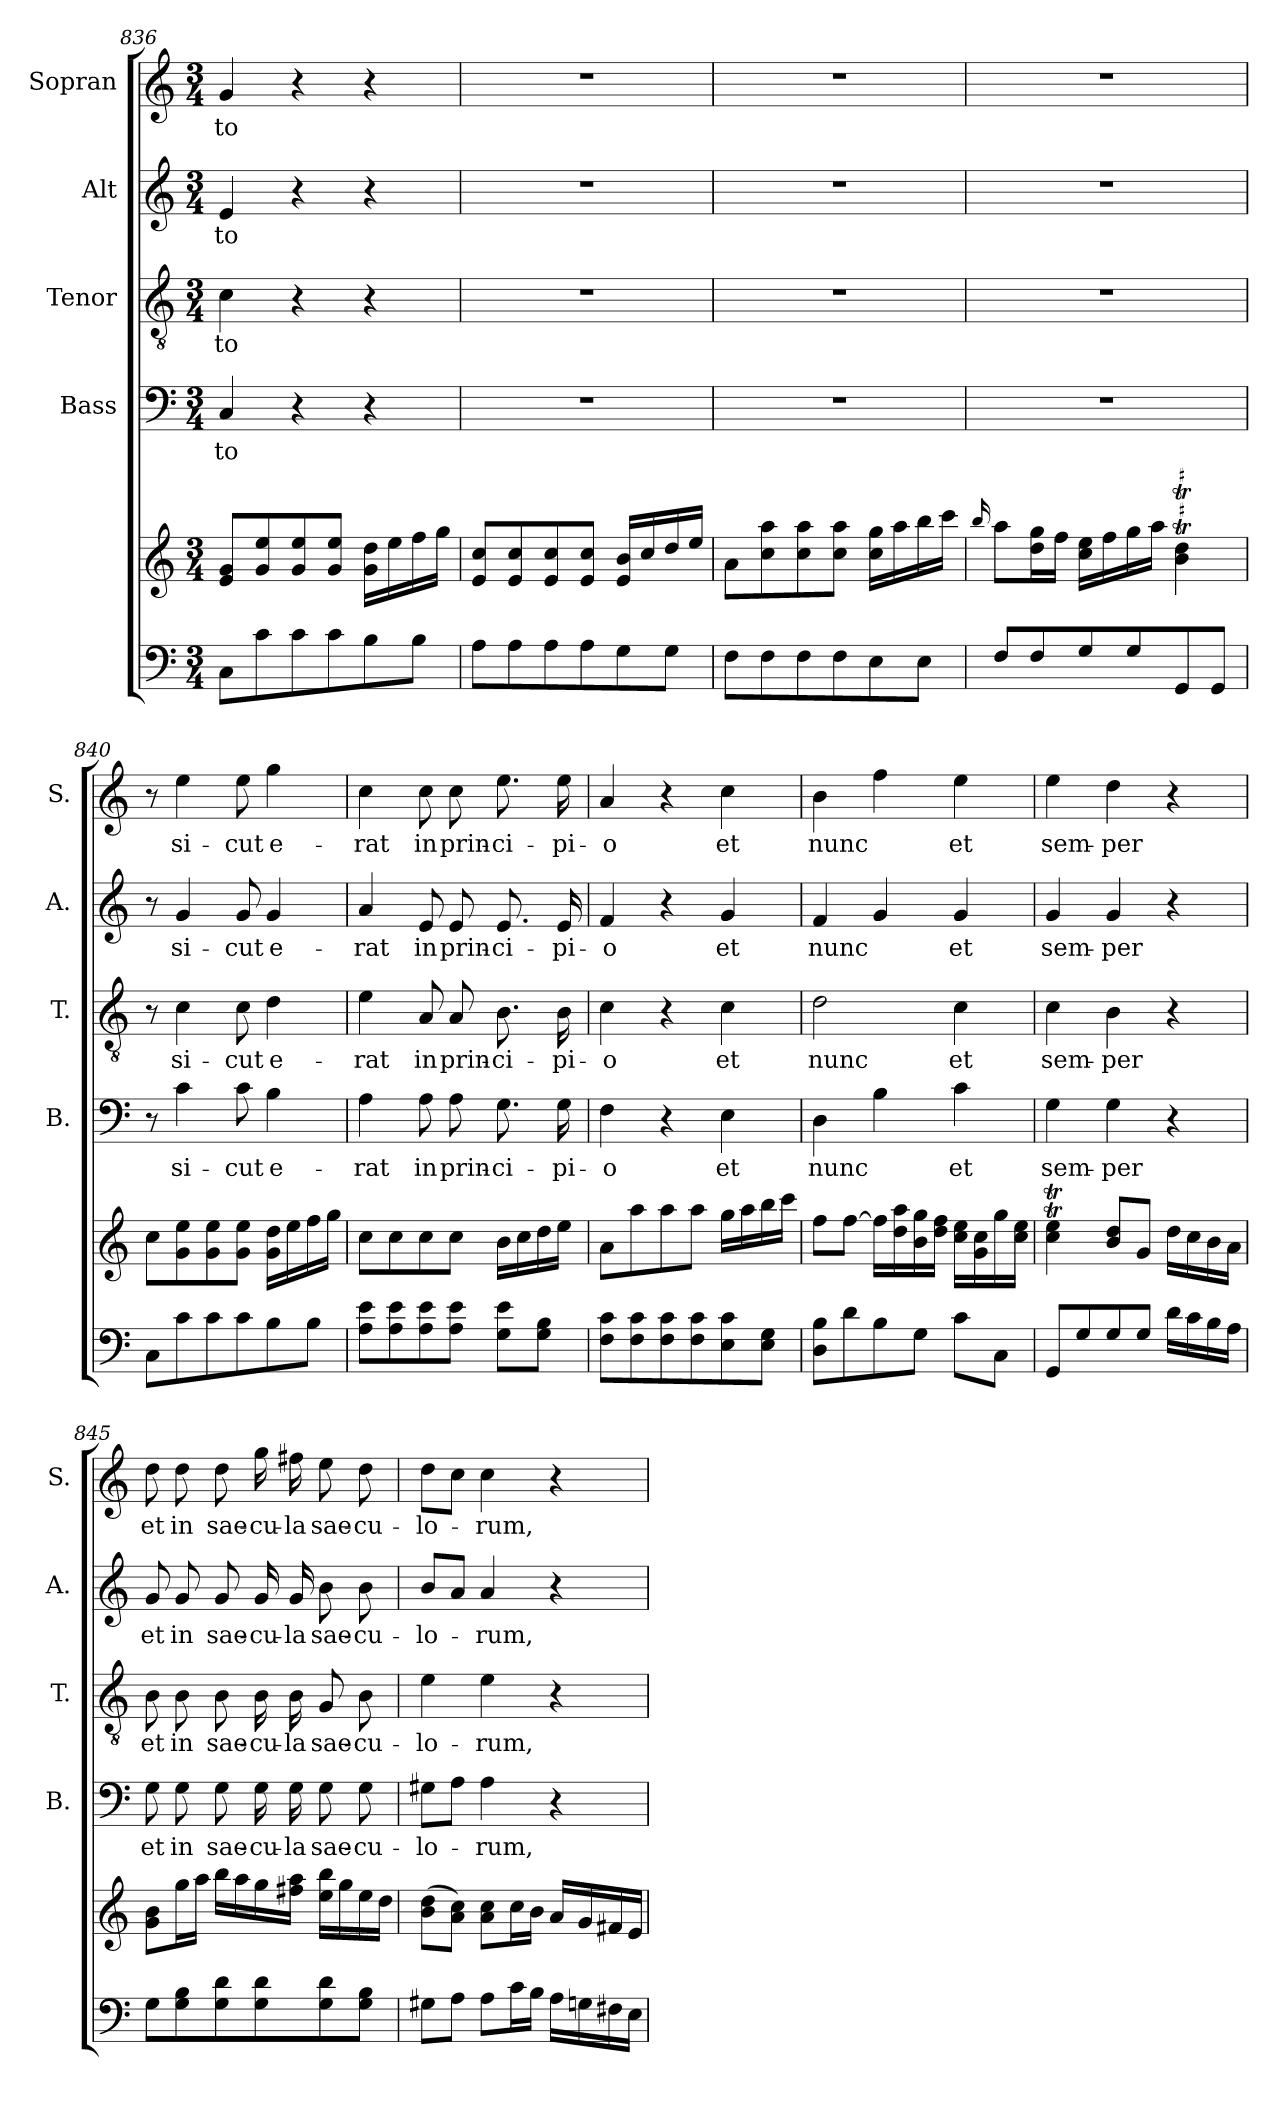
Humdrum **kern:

**kern	**kern	**kern	**text	**kern	**text	**kern	**text	**kern	**text
*part5	*part5	*part4	*part4	*part3	*part3	*part2	*part2	*part1	*part1
*staff6	*staff5	*staff4	*staff4	*staff3	*staff3	*staff2	*staff2	*staff1	*staff1
*	*	*I"Bass	*	*I"Tenor	*	*I"Alt	*	*I"Sopran	*
*	*	*I'B.	*	*I'T.	*	*I'A.	*	*I'S.	*
*clefF4	*clefG2	*clefF4	*	*clefGv2	*	*clefG2	*	*clefG2	*
*k[]	*k[]	*k[]	*	*k[]	*	*k[]	*	*k[]	*
*C:	*C:	*C:	*	*C:	*	*C:	*	*C:	*
*M3/4	*M3/4	*M3/4	*	*M3/4	*	*M3/4	*	*M3/4	*
=836	=836	=836	=836	=836	=836	=836	=836	=836	=836
!	!	!	!LO:LY:b	!	!LO:LY:b	!	!LO:LY:b	!	!LO:LY:b
8C\L	8e/ 8g/L	4C/	-to	4c\	-to	4e/	-to	4g/	-to
8c\	8g/ 8ee/	.	.	.	.	.	.	.	.
8c\	8g/ 8ee/	4r	.	4r	.	4r	.	4r	.
8c\	8g/ 8ee/J	.	.	.	.	.	.	.	.
8B\	16g\ 16dd\LL	4r	.	4r	.	4r	.	4r	.
.	16ee\	.	.	.	.	.	.	.	.
8B\J	16ff\	.	.	.	.	.	.	.	.
.	16gg\JJ	.	.	.	.	.	.	.	.
=837	=837	=837	=837	=837	=837	=837	=837	=837	=837
8A\L	8e/ 8cc/L	2.r	.	2.r	.	2.r	.	2.r	.
8A\	8e/ 8cc/	.	.	.	.	.	.	.	.
8A\	8e/ 8cc/	.	.	.	.	.	.	.	.
8A\	8e/ 8cc/J	.	.	.	.	.	.	.	.
8G\	16e/ 16b/LL	.	.	.	.	.	.	.	.
.	16cc/	.	.	.	.	.	.	.	.
8G\J	16dd/	.	.	.	.	.	.	.	.
.	16ee/JJ	.	.	.	.	.	.	.	.
=838	=838	=838	=838	=838	=838	=838	=838	=838	=838
8F\L	8a\L	2.r	.	2.r	.	2.r	.	2.r	.
8F\	8cc\ 8aa\	.	.	.	.	.	.	.	.
8F\	8cc\ 8aa\	.	.	.	.	.	.	.	.
8F\	8cc\ 8aa\J	.	.	.	.	.	.	.	.
8E\	16cc\ 16gg\LL	.	.	.	.	.	.	.	.
.	16aa\	.	.	.	.	.	.	.	.
8E\J	16bb\	.	.	.	.	.	.	.	.
.	16ccc\JJ	.	.	.	.	.	.	.	.
=839	=839	=839	=839	=839	=839	=839	=839	=839	=839
.	16qqbb/	.	.	.	.	.	.	.	.
8F/L	8aa\L	2.r	.	2.r	.	2.r	.	2.r	.
8F/	16dd\ 16gg\L	.	.	.	.	.	.	.	.
.	16ff\JJ	.	.	.	.	.	.	.	.
8G/	16cc\ 16ee\LL	.	.	.	.	.	.	.	.
.	16ff\	.	.	.	.	.	.	.	.
8G/	16gg\	.	.	.	.	.	.	.	.
.	16aa\JJ	.	.	.	.	.	.	.	.
8GG/	4b\T 4dd\T	.	.	.	.	.	.	.	.
8GG/J	.	.	.	.	.	.	.	.	.
=840	=840	=840	=840	=840	=840	=840	=840	=840	=840
8C\L	8cc\L	8r	.	8r	.	8r	.	8r	.
!	!	!	!LO:LY:b	!	!LO:LY:b	!	!LO:LY:b	!	!LO:LY:b
8c\	8g\ 8ee\	4c\	si-	4c\	si-	4g/	si-	4ee\	si-
8c\	8g\ 8ee\	.	.	.	.	.	.	.	.
!	!	!	!LO:LY:b	!	!LO:LY:b	!	!LO:LY:b	!	!LO:LY:b
8c\	8g\ 8ee\J	8c\	-cut	8c\	-cut	8g/	-cut	8ee\	-cut
!	!	!	!LO:LY:b	!	!LO:LY:b	!	!LO:LY:b	!	!LO:LY:b
8B\	16g\ 16dd\LL	4B\	e-	4d\	e-	4g/	e-	4gg\	e-
.	16ee\	.	.	.	.	.	.	.	.
8B\J	16ff\	.	.	.	.	.	.	.	.
.	16gg\JJ	.	.	.	.	.	.	.	.
!!LO:LB:g=z
=841	=841	=841	=841	=841	=841	=841	=841	=841	=841
!	!	!	!LO:LY:b	!	!LO:LY:b	!	!LO:LY:b	!	!LO:LY:b
8A\ 8e\L	8cc\L	4A\	-rat	4e\	-rat	4a/	-rat	4cc\	-rat
8A\ 8e\	8cc\	.	.	.	.	.	.	.	.
!	!	!	!LO:LY:b	!	!LO:LY:b	!	!LO:LY:b	!	!LO:LY:b
8A\ 8e\	8cc\	8A\	in	8A/	in	8e/	in	8cc\	in
!	!	!	!LO:LY:b	!	!LO:LY:b	!	!LO:LY:b	!	!LO:LY:b
8A\ 8e\J	8cc\J	8A\	prin-	8A/	prin-	8e/	prin-	8cc\	prin-
!	!	!	!LO:LY:b	!	!LO:LY:b	!	!LO:LY:b	!	!LO:LY:b
8G\ 8e\L	16b\LL	8.G\	-ci-	8.B\	-ci-	8.e/	-ci-	8.ee\	-ci-
.	16cc\	.	.	.	.	.	.	.	.
8G\ 8B\J	16dd\	.	.	.	.	.	.	.	.
!	!	!	!LO:LY:b	!	!LO:LY:b	!	!LO:LY:b	!	!LO:LY:b
.	16ee\JJ	16G\	-pi-	16B\	-pi-	16e/	-pi-	16ee\	-pi-
=842	=842	=842	=842	=842	=842	=842	=842	=842	=842
!	!	!	!LO:LY:b	!	!LO:LY:b	!	!LO:LY:b	!	!LO:LY:b
8F\ 8c\L	8a\L	4F\	-o	4c\	-o	4f/	-o	4a/	-o
8F\ 8c\	8aa\	.	.	.	.	.	.	.	.
8F\ 8c\	8aa\	4r	.	4r	.	4r	.	4r	.
8F\ 8c\	8aa\J	.	.	.	.	.	.	.	.
!	!	!	!LO:LY:b	!	!LO:LY:b	!	!LO:LY:b	!	!LO:LY:b
8E\ 8c\	16gg\LL	4E\	et	4c\	et	4g/	et	4cc\	et
.	16aa\	.	.	.	.	.	.	.	.
8E\ 8G\J	16bb\	.	.	.	.	.	.	.	.
.	16ccc\JJ	.	.	.	.	.	.	.	.
=843	=843	=843	=843	=843	=843	=843	=843	=843	=843
!	!	!	!LO:LY:b	!	!LO:LY:b	!	!LO:LY:b	!	!LO:LY:b
8D\ 8B\L	8ff\L	4D\	nunc	2d\	nunc	4f/	nunc	4b\	nunc
8d\	[8ff\J	.	.	.	.	.	.	.	.
8B\	16ff\LL]	4B\	.	.	.	4g/	.	4ff\	.
.	16dd\ 16aa\	.	.	.	.	.	.	.	.
8G\J	16b\ 16gg\	.	.	.	.	.	.	.	.
.	16dd\ 16ff\JJ	.	.	.	.	.	.	.	.
!	!	!	!LO:LY:b	!	!LO:LY:b	!	!LO:LY:b	!	!LO:LY:b
8c\L	16cc\ 16ee\LL	4c\	et	4c\	et	4g/	et	4ee\	et
.	16g\ 16cc\	.	.	.	.	.	.	.	.
8C\J	16gg\	.	.	.	.	.	.	.	.
.	16cc\ 16ee\JJ	.	.	.	.	.	.	.	.
=844	=844	=844	=844	=844	=844	=844	=844	=844	=844
!	!	!	!LO:LY:b	!	!LO:LY:b	!	!LO:LY:b	!	!LO:LY:b
8GG/L	4cc\T 4ee\T	4G\	sem-	4c\	sem-	4g/	sem-	4ee\	sem-
8G/	.	.	.	.	.	.	.	.	.
!	!	!	!LO:LY:b	!	!LO:LY:b	!	!LO:LY:b	!	!LO:LY:b
8G/	8b/ 8dd/L	4G\	-per	4B\	-per	4g/	-per	4dd\	-per
8G/J	8g/J	.	.	.	.	.	.	.	.
16d\LL	16dd\LL	4r	.	4r	.	4r	.	4r	.
16c\	16cc\	.	.	.	.	.	.	.	.
16B\	16b\	.	.	.	.	.	.	.	.
16A\JJ	16a\JJ	.	.	.	.	.	.	.	.
=845	=845	=845	=845	=845	=845	=845	=845	=845	=845
!	!	!	!LO:LY:b	!	!LO:LY:b	!	!LO:LY:b	!	!LO:LY:b
8G\L	8g\ 8b\L	8G\	et	8B\	et	8g/	et	8dd\	et
!	!	!	!LO:LY:b	!	!LO:LY:b	!	!LO:LY:b	!	!LO:LY:b
8G\ 8B\	16gg\L	8G\	in	8B\	in	8g/	in	8dd\	in
.	16aa\JJ	.	.	.	.	.	.	.	.
!	!	!	!LO:LY:b	!	!LO:LY:b	!	!LO:LY:b	!	!LO:LY:b
8G\ 8d\	16bb\LL	8G\	sae-	8B\	sae-	8g/	sae-	8dd\	sae-
.	16aa\	.	.	.	.	.	.	.	.
!	!	!	!LO:LY:b	!	!LO:LY:b	!	!LO:LY:b	!	!LO:LY:b
8G\ 8d\	16gg\	16G\	-cu-	16B\	-cu-	16g/	-cu-	16gg\	-cu-
!	!	!	!LO:LY:b	!	!LO:LY:b	!	!LO:LY:b	!	!LO:LY:b
.	16ff#X\ 16aa\JJ	16G\	-la	16B\	-la	16g/	-la	16ff#X\	-la
!	!	!	!LO:LY:b	!	!LO:LY:b	!	!LO:LY:b	!	!LO:LY:b
8G\ 8d\	16ee\ 16bb\LL	8G\	sae-	8G/	sae-	8b\	sae-	8ee\	sae-
.	16gg\	.	.	.	.	.	.	.	.
!	!	!	!LO:LY:b	!	!LO:LY:b	!	!LO:LY:b	!	!LO:LY:b
8G\ 8B\J	16ee\	8G\	-cu-	8B\	-cu-	8b\	-cu-	8dd\	-cu-
.	16dd\JJ	.	.	.	.	.	.	.	.
!!LO:PB:g=z
=846	=846	=846	=846	=846	=846	=846	=846	=846	=846
!	!	!	!LO:LY:b	!	!LO:LY:b	!	!LO:LY:b	!	!LO:LY:b
8G#X\L	(>8b\ 8dd\L	8G#X\L	-lo-	4e\	-lo-	8b/L	-lo-	8dd\L	-lo-
8A\J	8a\ 8cc\J)	8A\J	.	.	.	8a/J	.	8cc\J	.
!	!	!	!LO:LY:b	!	!LO:LY:b	!	!LO:LY:b	!	!LO:LY:b
8A\L	8a\ 8cc\L	4A\	-rum,	4e\	-rum,	4a/	-rum,	4cc\	-rum,
16c\L	16cc\L	.	.	.	.	.	.	.	.
16B\JJ	16b\JJ	.	.	.	.	.	.	.	.
16A\LL	16a/LL	4r	.	4r	.	4r	.	4r	.
16Gn\	16g/	.	.	.	.	.	.	.	.
16F#X\	16f#X/	.	.	.	.	.	.	.	.
16E\JJ	16e/JJ	.	.	.	.	.	.	.	.
=	=	=	=	=	=	=	=	=	=
*-	*-	*-	*-	*-	*-	*-	*-	*-	*-
